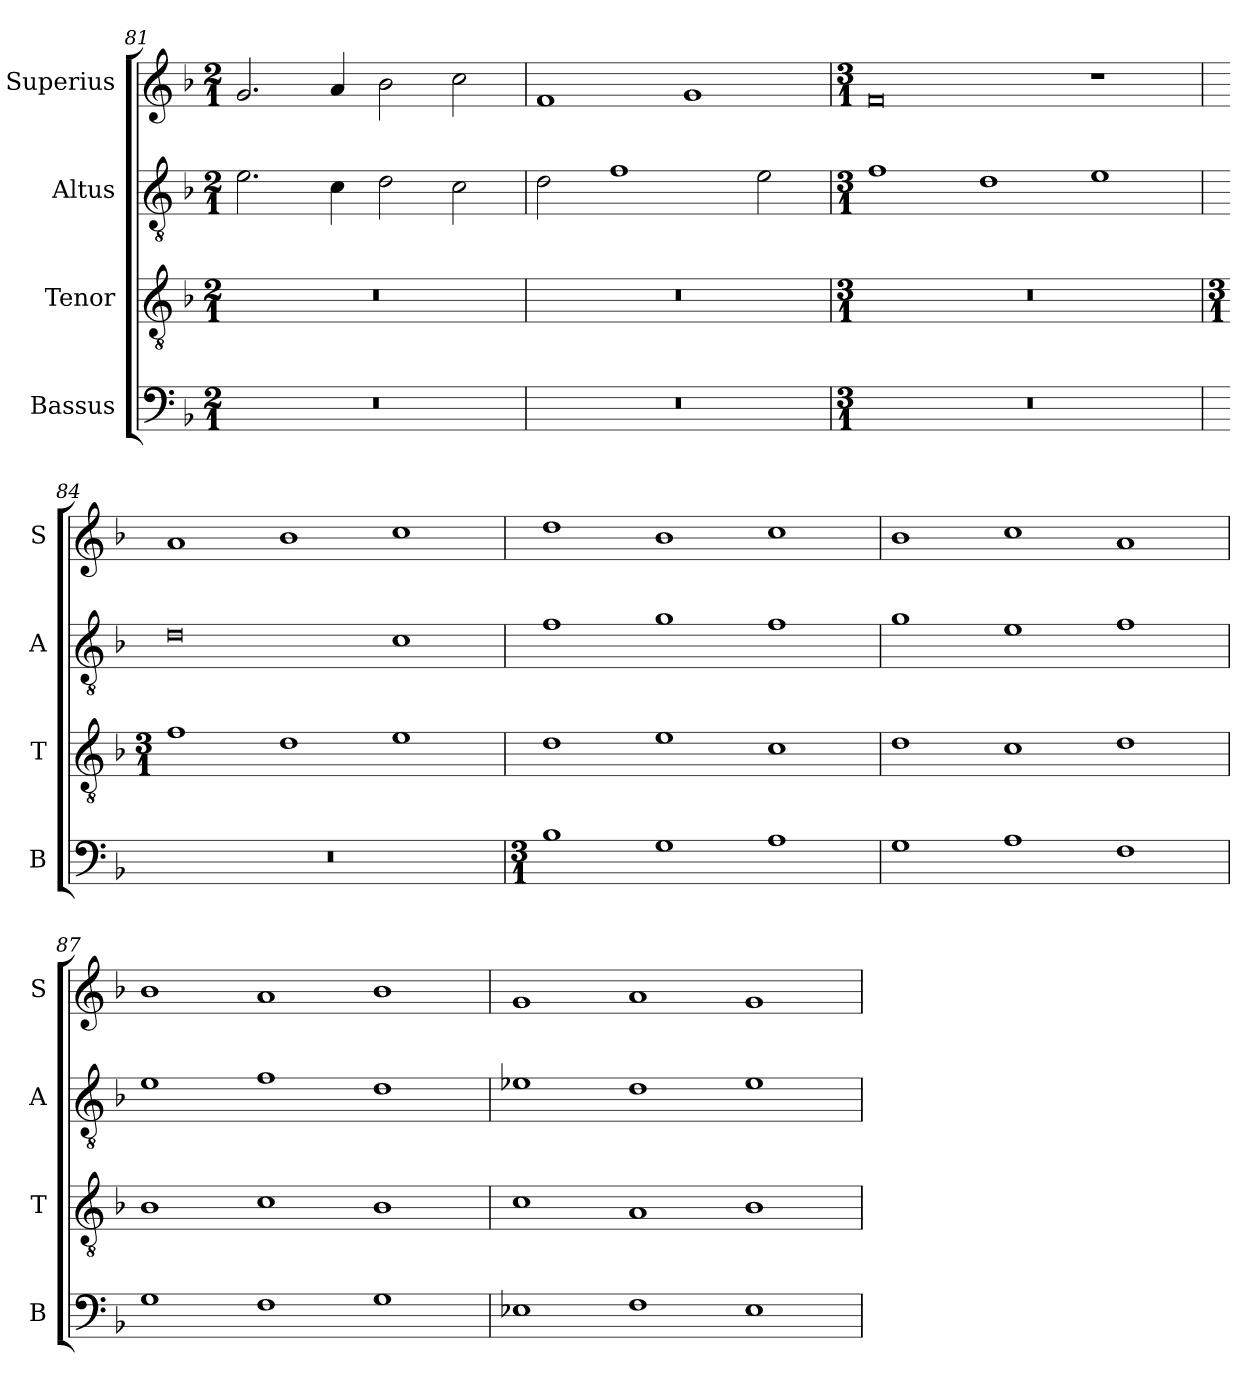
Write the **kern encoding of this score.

**kern	**kern	**kern	**kern
*part4	*part3	*part2	*part1
*staff4	*staff3	*staff2	*staff1
*I"Bassus	*I"Tenor	*I"Altus	*I"Superius
*I'B	*I'T	*I'A	*I'S
*clefF4	*clefGv2	*clefGv2	*clefG2
*k[b-]	*k[b-]	*k[b-]	*k[b-]
*M2/1	*M2/1	*M2/1	*M2/1
=81	=81	=81	=81
0r	0r	2.e\	2.g/
.	.	4c\	4a/
.	.	2d\	2b-\
.	.	2c\	2cc\
=82	=82	=82	=82
0r	0r	2d\	1f
.	.	1f	.
.	.	.	1g
.	.	2e\	.
=83	=83	=83	=83
*M3/1	*M3/1	*M3/1	*M3/1
0.r	0.r	1f	0f
.	.	1d	.
.	.	1e	1r
=84	=84	=84	=84
*	*M3/1	*	*
0.r	1f	0d	1a
.	1d	.	1b-
.	1e	1c	1cc
=85	=85	=85	=85
*M3/1	*	*	*
1B-	1d	1f	1dd
1G	1e	1g	1b-
1A	1c	1f	1cc
=86	=86	=86	=86
1G	1d	1g	1b-
1A	1c	1e	1cc
1F	1d	1f	1a
=87	=87	=87	=87
1G	1B-	1e	1b-
1F	1c	1f	1a
1G	1B-	1d	1b-
=88	=88	=88	=88
1E-X	1c	1e-X	1g
1F	1A	1d	1a
1E-	1B-	1e-	1g
=	=	=	=
*-	*-	*-	*-
